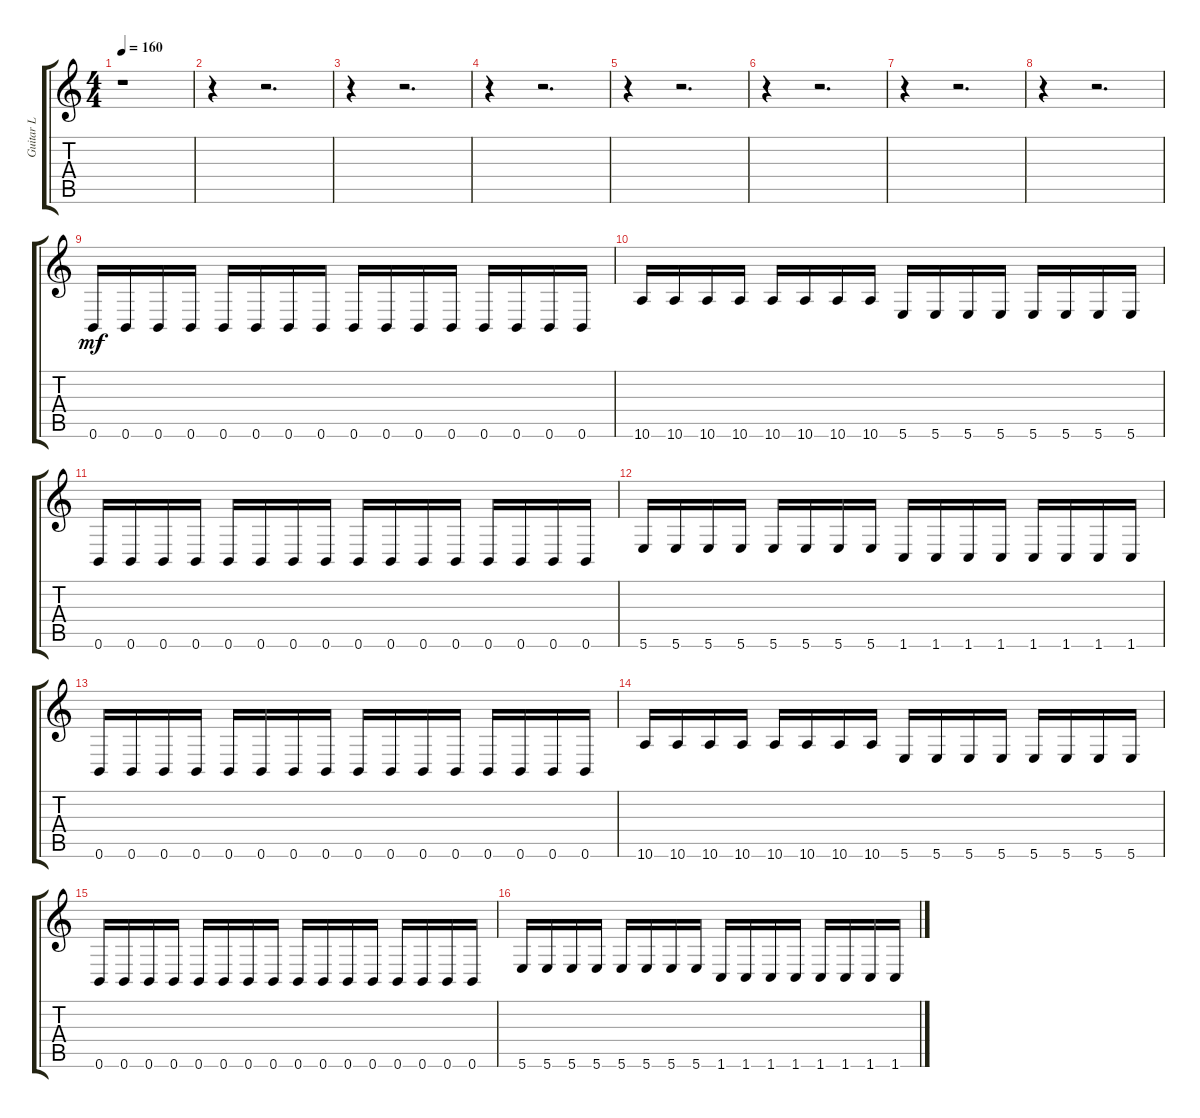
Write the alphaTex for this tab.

\track ("Guitar L" "Guitar L") {instrument distortionguitar}
\staff {score tabs}
\tuning (Db4 Ab3 E3 B2 Gb2 B1) {hide}
\ts (4 4)
\tempo 160
\clef g2
\ks c
r.1{dy mf instrument distortionguitar} |
r.4 r.2{d} |
r.4 r.2{d} |
r.4 r.2{d} |
r.4 r.2{d} |
r.4 r.2{d} |
r.4 r.2{d} |
r.4 r.2{d} |
0.6.16 0.6.16 0.6.16 0.6.16 0.6.16 0.6.16 0.6.16 0.6.16 0.6.16 0.6.16 0.6.16 0.6.16 0.6.16 0.6.16 0.6.16 0.6.16 |
10.6.16 10.6.16 10.6.16 10.6.16 10.6.16 10.6.16 10.6.16 10.6.16 5.6.16 5.6.16 5.6.16 5.6.16 5.6.16 5.6.16 5.6.16 5.6.16 |
0.6.16 0.6.16 0.6.16 0.6.16 0.6.16 0.6.16 0.6.16 0.6.16 0.6.16 0.6.16 0.6.16 0.6.16 0.6.16 0.6.16 0.6.16 0.6.16 |
5.6.16 5.6.16 5.6.16 5.6.16 5.6.16 5.6.16 5.6.16 5.6.16 1.6.16 1.6.16 1.6.16 1.6.16 1.6.16 1.6.16 1.6.16 1.6.16 |
0.6.16 0.6.16 0.6.16 0.6.16 0.6.16 0.6.16 0.6.16 0.6.16 0.6.16 0.6.16 0.6.16 0.6.16 0.6.16 0.6.16 0.6.16 0.6.16 |
10.6.16 10.6.16 10.6.16 10.6.16 10.6.16 10.6.16 10.6.16 10.6.16 5.6.16 5.6.16 5.6.16 5.6.16 5.6.16 5.6.16 5.6.16 5.6.16 |
0.6.16 0.6.16 0.6.16 0.6.16 0.6.16 0.6.16 0.6.16 0.6.16 0.6.16 0.6.16 0.6.16 0.6.16 0.6.16 0.6.16 0.6.16 0.6.16 |
5.6.16 5.6.16 5.6.16 5.6.16 5.6.16 5.6.16 5.6.16 5.6.16 1.6.16 1.6.16 1.6.16 1.6.16 1.6.16 1.6.16 1.6.16 1.6.16
